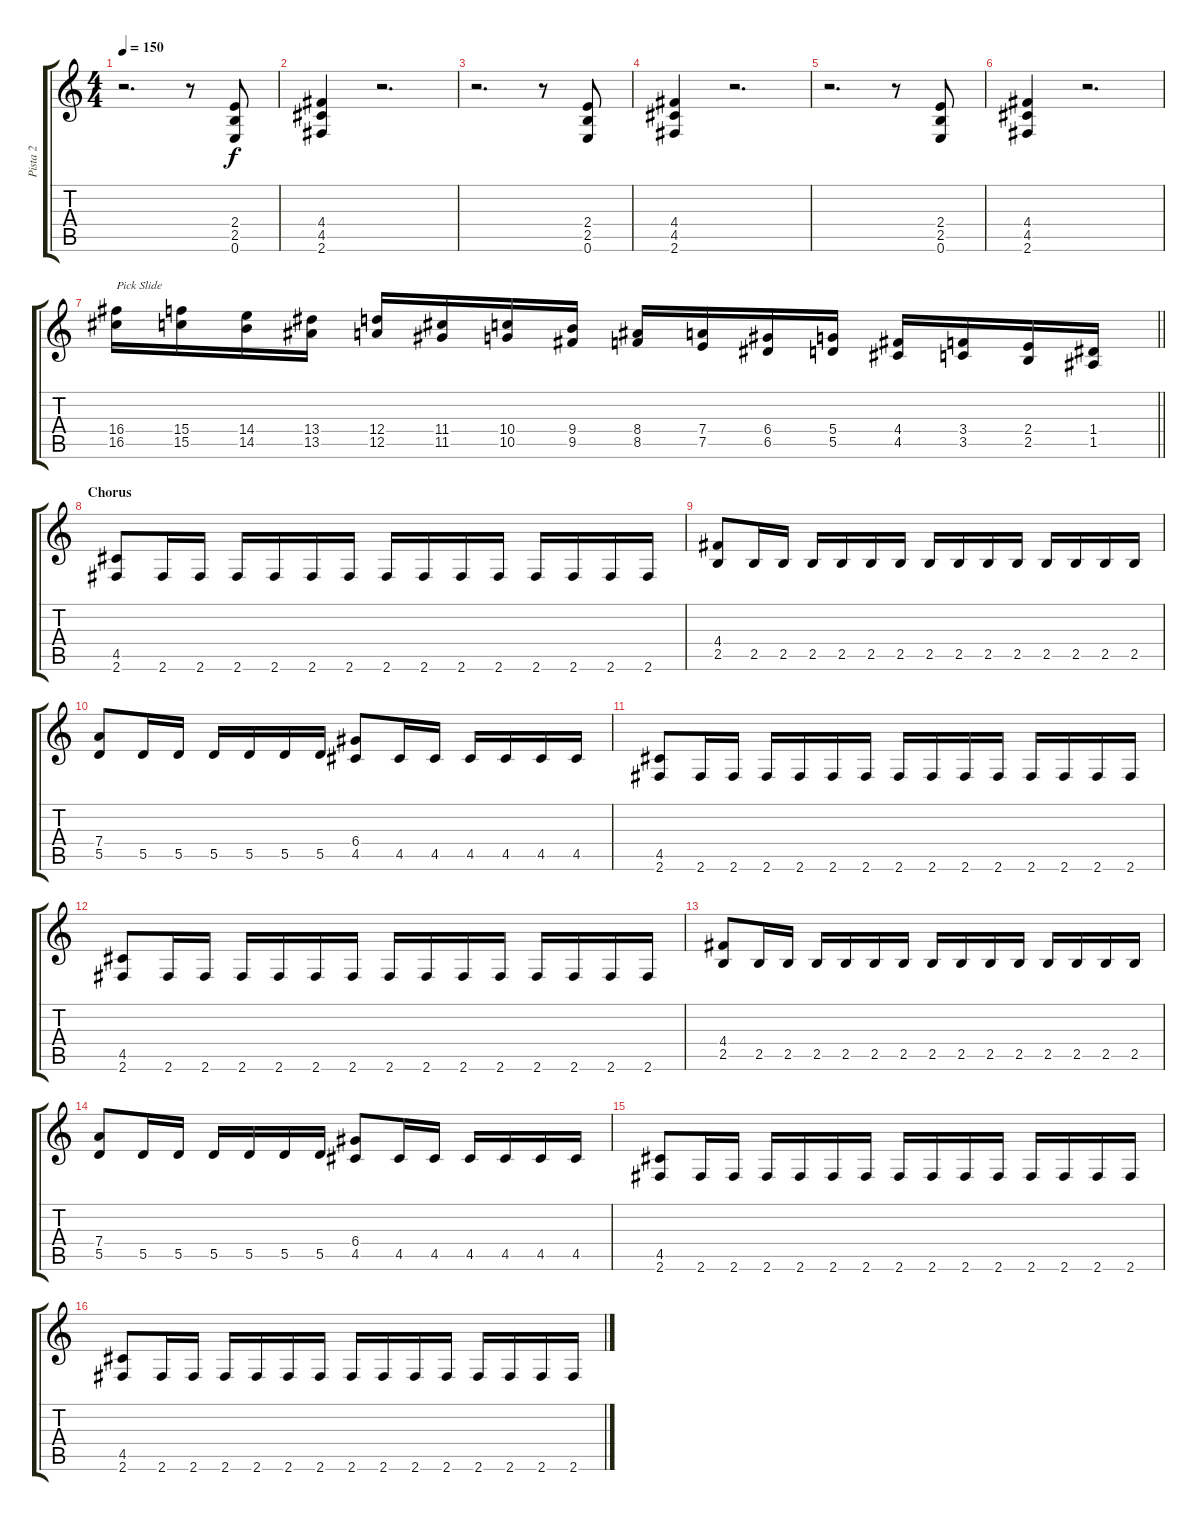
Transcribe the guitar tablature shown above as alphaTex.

\track ("Pista 2" "Pista 2") {instrument distortionguitar}
\staff {score tabs}
\tuning (E4 B3 G3 D3 A2 E2) {hide}
\ts (4 4)
\tempo 150
\clef g2
\ks c
r.2{d dy f} r.8 (2.4 2.5 0.6).8 |
(4.4 4.5 2.6).4 r.2{d} |
r.2{d} r.8 (2.4 2.5 0.6).8 |
(4.4 4.5 2.6).4 r.2{d} |
r.2{d} r.8 (2.4 2.5 0.6).8 |
(4.4 4.5 2.6).4 r.2{d} |
\barLineRight lightlight
(16.4 16.5).16{txt "Pick Slide" instrument guitarharmonics} (15.4 15.5).16 (14.4 14.5).16 (13.4 13.5).16 (12.4 12.5).16 (11.4 11.5).16 (10.4 10.5).16 (9.4 9.5).16 (8.4 8.5).16 (7.4 7.5).16 (6.4 6.5).16 (5.4 5.5).16 (4.4 4.5).16 (3.4 3.5).16 (2.4 2.5).16 (1.4 1.5).16 |
\section ("" "Chorus")
(4.5 2.6).8{instrument distortionguitar} 2.6.16 2.6.16 2.6.16 2.6.16 2.6.16 2.6.16 2.6.16 2.6.16 2.6.16 2.6.16 2.6.16 2.6.16 2.6.16 2.6.16 |
(4.4 2.5).8 2.5.16 2.5.16 2.5.16 2.5.16 2.5.16 2.5.16 2.5.16 2.5.16 2.5.16 2.5.16 2.5.16 2.5.16 2.5.16 2.5.16 |
(7.4 5.5).8 5.5.16 5.5.16 5.5.16 5.5.16 5.5.16 5.5.16 (6.4 4.5).8 4.5.16 4.5.16 4.5.16 4.5.16 4.5.16 4.5.16 |
(4.5 2.6).8 2.6.16 2.6.16 2.6.16 2.6.16 2.6.16 2.6.16 2.6.16 2.6.16 2.6.16 2.6.16 2.6.16 2.6.16 2.6.16 2.6.16 |
(4.5 2.6).8 2.6.16 2.6.16 2.6.16 2.6.16 2.6.16 2.6.16 2.6.16 2.6.16 2.6.16 2.6.16 2.6.16 2.6.16 2.6.16 2.6.16 |
(4.4 2.5).8 2.5.16 2.5.16 2.5.16 2.5.16 2.5.16 2.5.16 2.5.16 2.5.16 2.5.16 2.5.16 2.5.16 2.5.16 2.5.16 2.5.16 |
(7.4 5.5).8 5.5.16 5.5.16 5.5.16 5.5.16 5.5.16 5.5.16 (6.4 4.5).8 4.5.16 4.5.16 4.5.16 4.5.16 4.5.16 4.5.16 |
(4.5 2.6).8 2.6.16 2.6.16 2.6.16 2.6.16 2.6.16 2.6.16 2.6.16 2.6.16 2.6.16 2.6.16 2.6.16 2.6.16 2.6.16 2.6.16 |
(4.5 2.6).8 2.6.16 2.6.16 2.6.16 2.6.16 2.6.16 2.6.16 2.6.16 2.6.16 2.6.16 2.6.16 2.6.16 2.6.16 2.6.16 2.6.16
